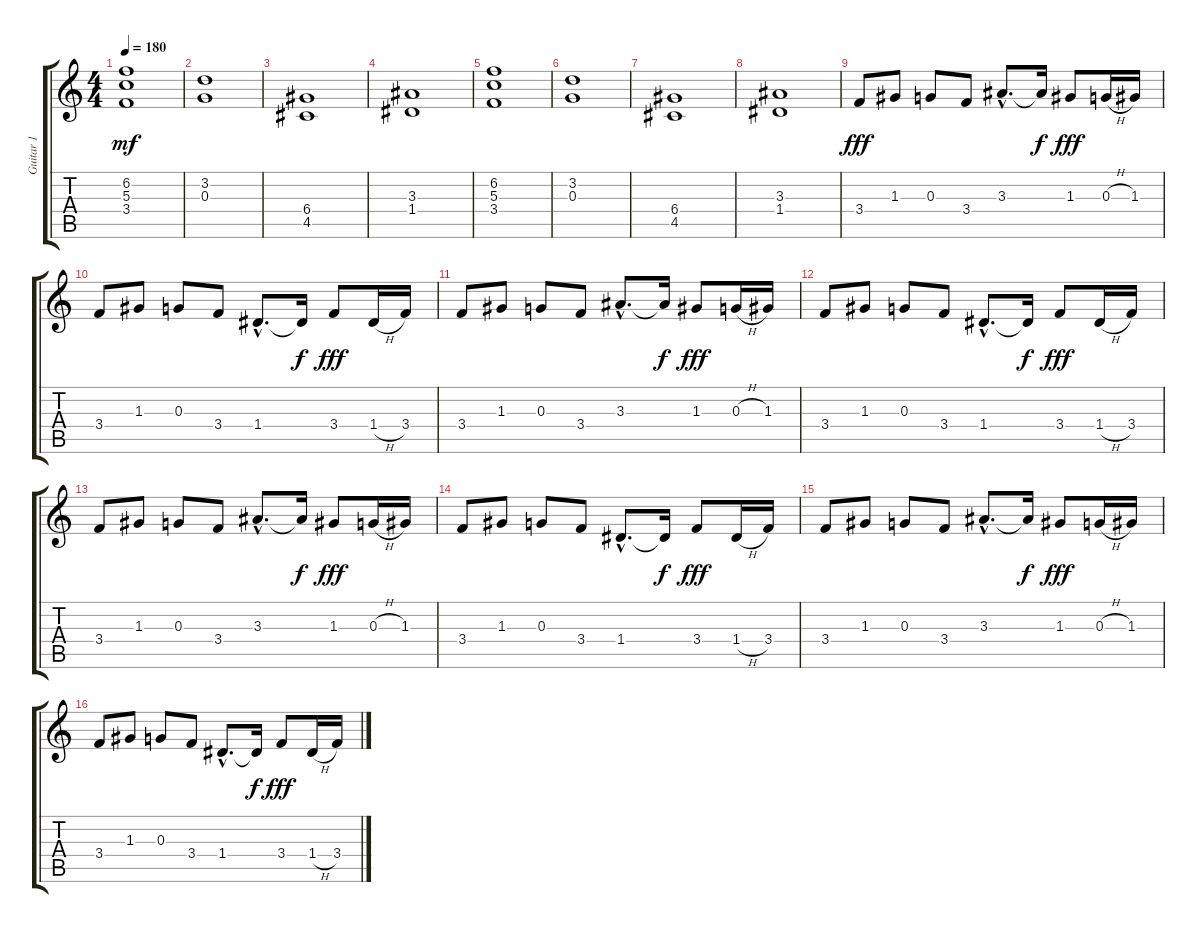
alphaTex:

\track ("Guitar 1" "Guitar 1") {instrument distortionguitar}
\staff {score tabs}
\tuning (E4 B3 G3 D3 A2 E2) {hide}
\ts (4 4)
\tempo 180
\clef g2
\ks c
(6.2 5.3 3.4).1{dy mf} |
(3.2 0.3).1 |
(6.4 4.5).1 |
(3.3 1.4).1 |
(6.2 5.3 3.4).1 |
(3.2 0.3).1 |
(6.4 4.5).1 |
(3.3 1.4).1 |
3.4.8{dy fff} 1.3.8 0.3.8 3.4.8 3.3{hac}.8{d} 3.3{t}.16{dy f} 1.3.8{dy fff} 0.3{h}.16 1.3.16 |
3.4.8 1.3.8 0.3.8 3.4.8 1.4{hac}.8{d} 1.4{t}.16{dy f} 3.4.8{dy fff} 1.4{h}.16 3.4.16 |
3.4.8 1.3.8 0.3.8 3.4.8 3.3{hac}.8{d} 3.3{t}.16{dy f} 1.3.8{dy fff} 0.3{h}.16 1.3.16 |
3.4.8 1.3.8 0.3.8 3.4.8 1.4{hac}.8{d} 1.4{t}.16{dy f} 3.4.8{dy fff} 1.4{h}.16 3.4.16 |
3.4.8 1.3.8 0.3.8 3.4.8 3.3{hac}.8{d} 3.3{t}.16{dy f} 1.3.8{dy fff} 0.3{h}.16 1.3.16 |
3.4.8 1.3.8 0.3.8 3.4.8 1.4{hac}.8{d} 1.4{t}.16{dy f} 3.4.8{dy fff} 1.4{h}.16 3.4.16 |
3.4.8 1.3.8 0.3.8 3.4.8 3.3{hac}.8{d} 3.3{t}.16{dy f} 1.3.8{dy fff} 0.3{h}.16 1.3.16 |
3.4.8 1.3.8 0.3.8 3.4.8 1.4{hac}.8{d} 1.4{t}.16{dy f} 3.4.8{dy fff} 1.4{h}.16 3.4.16
